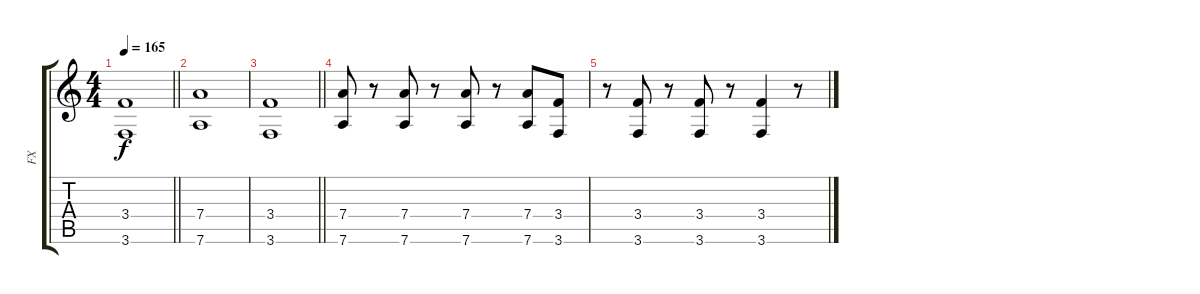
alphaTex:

\track ("FX" "FX") {instrument acousticguitarsteel}
\staff {score tabs}
\tuning (E4 B3 G3 D3 A2 D2) {hide}
\ts (4 4)
\tempo 165
\clef g2
\barLineRight lightlight
\ks c
(3.4 3.6).1{dy f} |
(7.4 7.6).1 |
\barLineRight lightlight
(3.4 3.6).1 |
(7.4 7.6).8 r.8 (7.4 7.6).8 r.8 (7.4 7.6).8 r.8 (7.4 7.6).8 (3.4 3.6).8 |
r.8 (3.4 3.6).8 r.8 (3.4 3.6).8 r.8 (3.4 3.6).4 r.8
